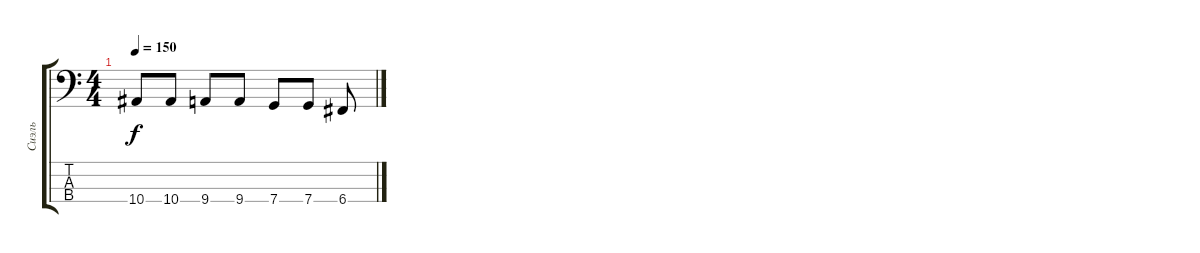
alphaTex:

\track ("Сиэль" "Сиэль") {instrument electricbassfinger}
\staff {score tabs}
\tuning (F2 C2 G1 C1) {hide}
\ts (4 4)
\tempo 150
\clef f4
\ks c
10.4.8{dy f} 10.4.8 9.4.8 9.4.8 7.4.8 7.4.8 6.4.8
